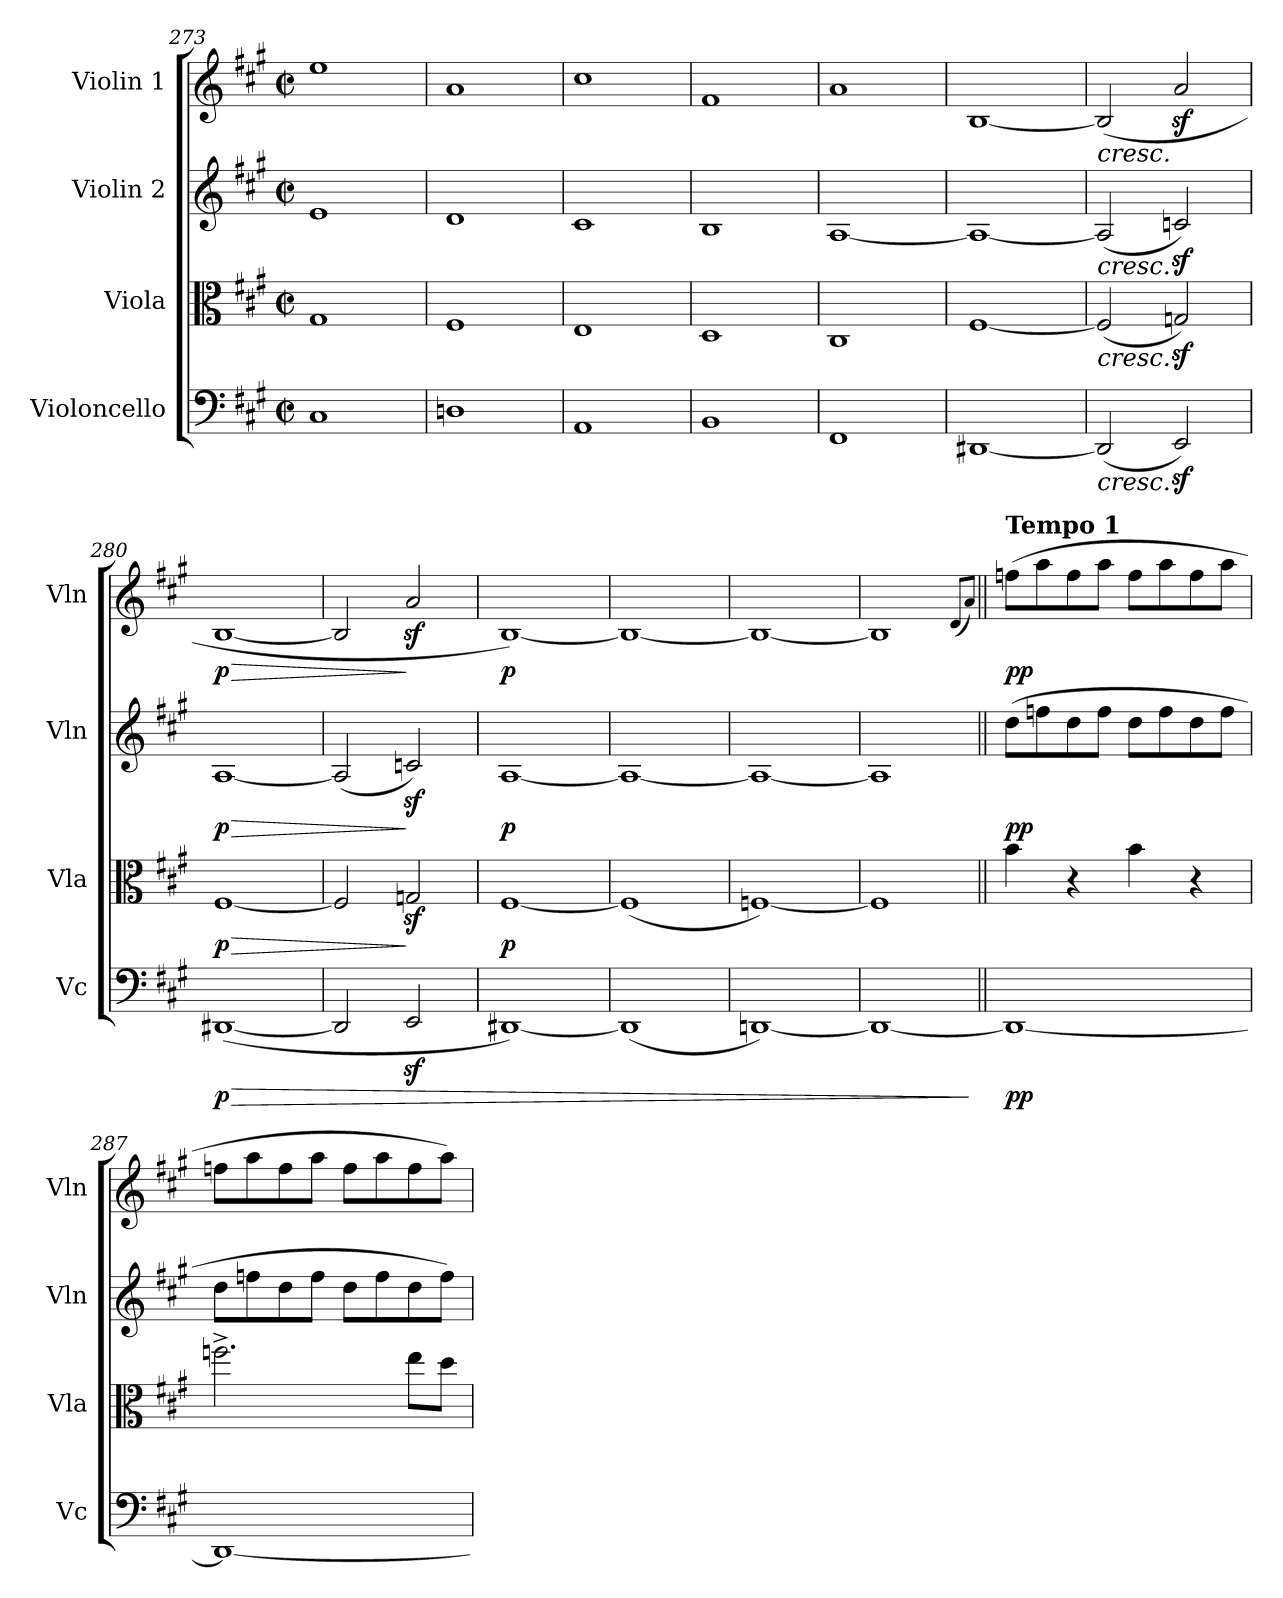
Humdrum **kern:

**kern	**dynam	**kern	**dynam	**kern	**dynam	**kern	**dynam
*part4	*part4	*part3	*part3	*part2	*part2	*part1	*part1
*staff4	*staff4	*staff3	*staff3	*staff2	*staff2	*staff1	*staff1
*I"Violoncello	*	*I"Viola	*	*I"Violin 2	*	*I"Violin 1	*
*I'Vc	*	*I'Vla	*	*I'Vln	*	*I'Vln	*
*clefF4	*	*clefC3	*	*clefG2	*	*clefG2	*
*k[f#c#g#]	*	*k[f#c#g#]	*	*k[f#c#g#]	*	*k[f#c#g#]	*
*M2/2	*	*M2/2	*	*M2/2	*	*M2/2	*
*met(c|)	*	*met(c|)	*	*met(c|)	*	*met(c|)	*
=273	=273	=273	=273	=273	=273	=273	=273
1C#	.	1G#	.	1e	.	1ee	.
=274	=274	=274	=274	=274	=274	=274	=274
1Dn	.	1F#	.	1d	.	1a	.
=275	=275	=275	=275	=275	=275	=275	=275
1AA	.	1E	.	1c#	.	1cc#	.
!!LO:PB:g=z
=276	=276	=276	=276	=276	=276	=276	=276
1BB	.	1D	.	1B	.	1f#	.
=277	=277	=277	=277	=277	=277	=277	=277
1FF#	.	1C#	.	[1A	.	1a	.
=278	=278	=278	=278	=278	=278	=278	=278
[1DD#X	.	[1F#	.	1A_	.	[1B	.
=279	=279	=279	=279	=279	=279	=279	=279
!	!LO:HP:b	!	!LO:HP:b	!	!LO:HP:b	!	!LO:HP:b
(2DD#/]	<	(2F#/]	<	(2A/]	<	(2B/]	<
2EEz</)	.	2Gnz</)	.	2cnz</)	.	2az</	.
=280	=280	=280	=280	=280	=280	=280	=280
!	!LO:HP:b	!	!LO:HP:b	!	!LO:HP:b	!	!LO:HP:b
!	!LO:DY:n=1:b	!	!LO:DY:n=1:b	!	!LO:DY:n=1:b	!	!LO:DY:n=1:b
([1DD#X	> p	[1F#	> p	[1A	> p	[1B	> p
.	[	.	.	.	.	.	.
=281	=281	=281	=281	=281	=281	=281	=281
2DD#/]	.	2F#/]	.	(2A/]	.	2B/]	.
2EEz</	.	2Gnz</	]	2cnz</)	]	2az</	]
=282	=282	=282	=282	=282	=282	=282	=282
!	!	!	!LO:DY:b	!	!LO:DY:b	!	!LO:DY:b
[1DD#X)	.	[1F#	p	[1A	p	[1B)	p
=283	=283	=283	=283	=283	=283	=283	=283
(1DD#]	.	(1F#]	.	1A_	.	1B_	.
=284	=284	=284	=284	=284	=284	=284	=284
[1DDn)	.	[1Fn)	.	1A_	.	1B_	.
=285	=285	=285	=285	=285	=285	=285	=285
1DD_	.	1F]	.	1A]	.	1B]	.
.	.	.	.	.	.	(8qd/L	.
.	.	.	.	.	.	8qa/J)	.
.	]	.	[	.	[	.	[
=286||	=286||	=286||	=286||	=286||	=286||	=286||	=286||
!	!	!	!	!	!	!LO:TX:a:B:t=Tempo 1	!
!	!LO:DY:b	!	!LO:DY:b	!	!	!	!
!	!	!	!LO:DY:n=1:b	!	!LO:DY:b	!	!LO:DY:b
1DD_	pp	4b\	p other-dynamics	(8dd\L	pp	(8ffn\L	pp
.	.	.	.	8ffn\	.	8aa\	.
.	.	4r	.	8dd\	.	8ff\	.
.	.	.	.	8ff\J	.	8aa\J	.
.	.	4b\	.	8dd\L	.	8ff\L	.
.	.	.	.	8ff\	.	8aa\	.
.	.	4r	.	8dd\	.	8ff\	.
.	.	.	.	8ff\J	.	8aa\J	.
=287	=287	=287	=287	=287	=287	=287	=287
1DD_	.	2.ffn^\	.	8dd\L	.	8ffn\L	.
.	.	.	.	8ffn\	.	8aa\	.
.	.	.	.	8dd\	.	8ff\	.
.	.	.	.	8ff\J	.	8aa\J	.
.	.	.	.	8dd\L	.	8ff\L	.
.	.	.	.	8ff\	.	8aa\	.
.	.	8ee\L	.	8dd\	.	8ff\	.
.	.	8dd\J	.	8ff\J)	.	8aa\J)	.
=	=	=	=	=	=	=	=
*-	*-	*-	*-	*-	*-	*-	*-
